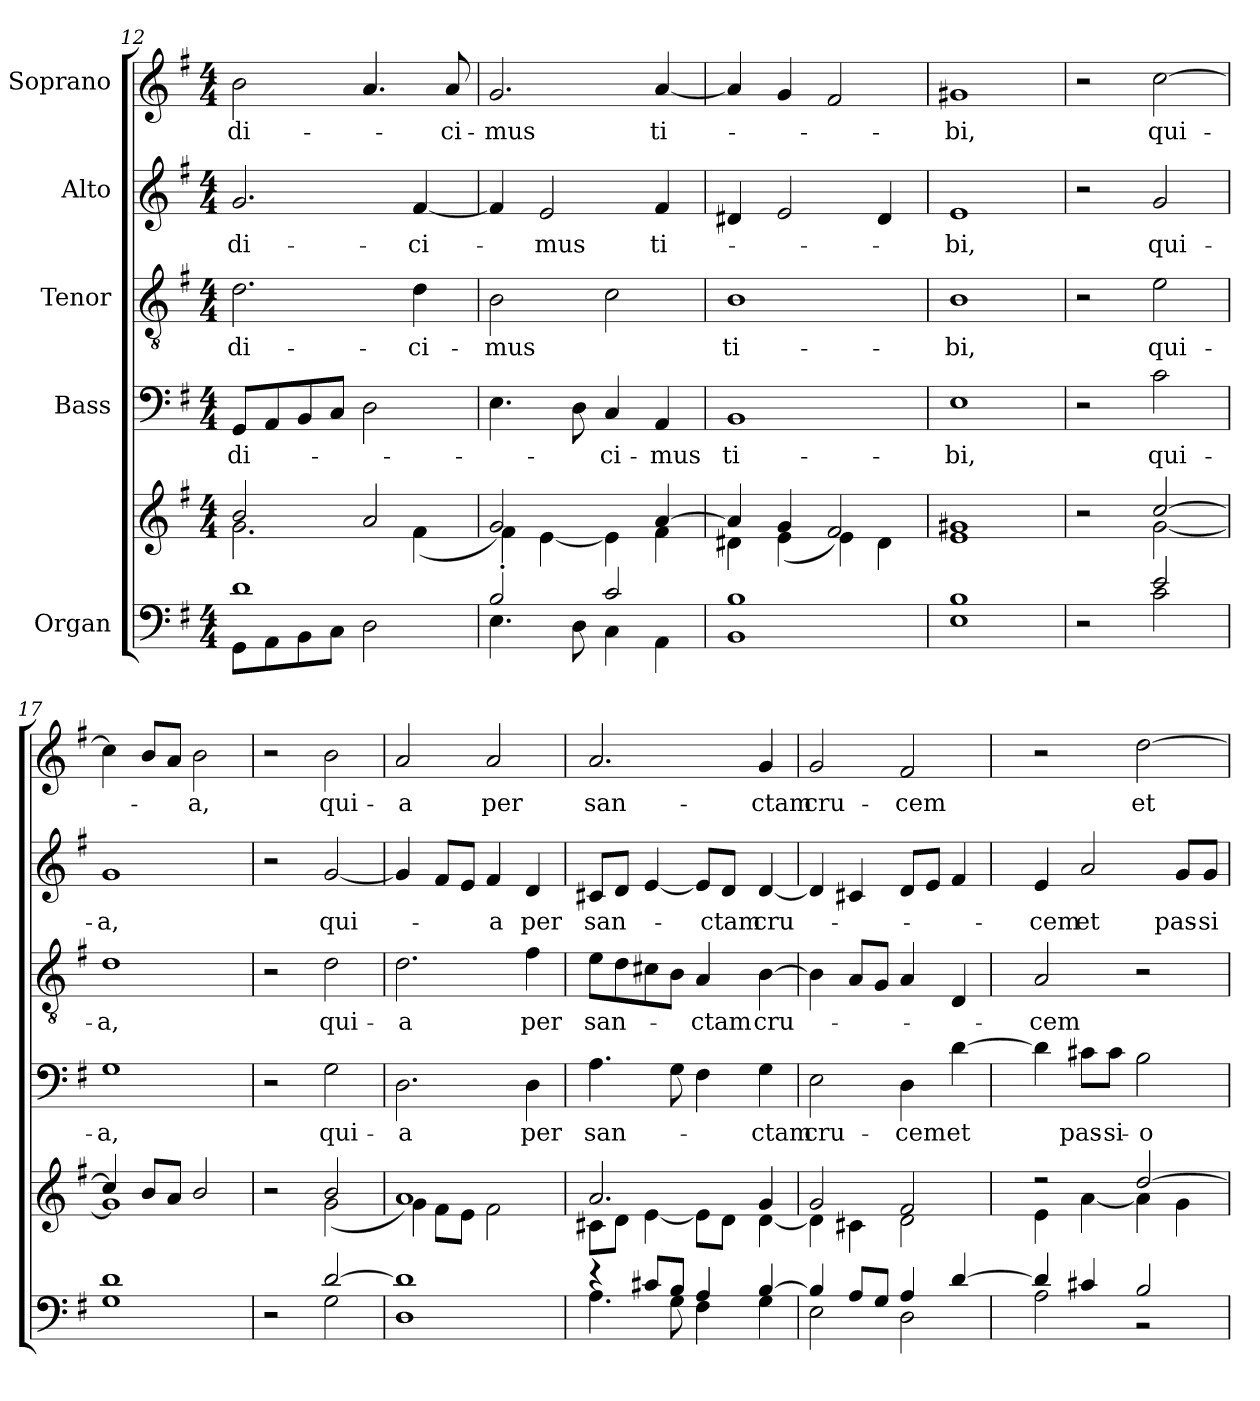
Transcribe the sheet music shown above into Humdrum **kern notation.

**kern	**kern	**kern	**text	**kern	**text	**kern	**text	**kern	**text
*part5	*part5	*part4	*part4	*part3	*part3	*part2	*part2	*part1	*part1
*staff6	*staff5	*staff4	*staff4	*staff3	*staff3	*staff2	*staff2	*staff1	*staff1
*I"Organ	*	*I"Bass	*	*I"Tenor	*	*I"Alto	*	*I"Soprano	*
*clefF4	*clefG2	*clefF4	*	*clefGv2	*	*clefG2	*	*clefG2	*
*k[f#]	*k[f#]	*k[f#]	*	*k[f#]	*	*k[f#]	*	*k[f#]	*
*G:	*G:	*G:	*	*G:	*	*G:	*	*G:	*
*M4/4	*M4/4	*M4/4	*	*M4/4	*	*M4/4	*	*M4/4	*
=12	=12	=12	=12	=12	=12	=12	=12	=12	=12
*^	*^	*	*	*	*	*	*	*	*
!	!	!	!	!	!LO:LY:b:cj	!	!LO:LY:b:cj	!	!LO:LY:b:cj	!	!LO:LY:b:cj
1d	8GG\L	2b/	2.g\	8GG/L	-di-	2.d\	-di-	2.g/	-di-	2b\	-di-
.	8AA\	.	.	8AA/	.	.	.	.	.	.	.
.	8BB\	.	.	8BB/	.	.	.	.	.	.	.
.	8C\J	.	.	8C/J	.	.	.	.	.	.	.
.	2D\	2a/	.	2D\	.	.	.	.	.	4.a/	.
!	!	!	!	!	!	!	!LO:LY:b:cj	!	!LO:LY:b:cj	!	!
.	.	.	(<4f#\	.	.	4d\	-ci-	[<4f#/	-ci-	.	.
!	!	!	!	!	!	!	!	!	!	!	!LO:LY:b:cj
.	.	.	.	.	.	.	.	.	.	8a/	-ci-
=13	=13	=13	=13	=13	=13	=13	=13	=13	=13	=13	=13
!	!	!	!	!	!	!	!LO:LY:b	!	!	!	!LO:LY:b:cj
2B/	4.E\	2g/)	4f#'>\	4.E\	.	2B\	-mus	4f#/]	.	2.g/	-mus
!	!	!	!	!	!	!	!	!	!LO:LY:b:cj	!	!
.	.	.	[<4e\	.	.	.	.	2e/	-mus	.	.
.	8D\	.	.	8D\	.	.	.	.	.	.	.
!	!	!	!	!	!LO:LY:b:cj	!	!	!	!	!	!
2c/	4C\	4ryy	4e\]	4C/	-ci-	2c\	.	.	.	.	.
!	!	!	!	!	!LO:LY:b:cj	!	!	!	!LO:LY:b:cj	!	!LO:LY:b:cj
.	4AA\	[>4a/	4f#\	4AA/	-mus	.	.	4f#/	ti-	[<4a/	ti-
=14	=14	=14	=14	=14	=14	=14	=14	=14	=14	=14	=14
!	!	!	!	!	!LO:LY:b:rj	!	!LO:LY:b:rj	!	!	!	!
*v	*v	*	*	*	*	*	*	*	*	*	*
1B 1BB	4a/]	4d#X\	1BB	ti-	1B	ti-	4d#X/	.	4a/]	.
.	4g/	(<4e\	.	.	.	.	2e/	.	4g/	.
.	2f#/)	4e\	.	.	.	.	.	.	2f#/	.
.	.	4d#\	.	.	.	.	4d#/	.	.	.
=15	=15	=15	=15	=15	=15	=15	=15	=15	=15	=15
!	!	!	!	!LO:LY:b:cj	!	!LO:LY:b:cj	!	!LO:LY:b:cj	!	!LO:LY:b:cj
*	*v	*v	*	*	*	*	*	*	*	*
1B 1E	1e 1g#X	1E	-bi,	1B	-bi,	1e	-bi,	1g#X	-bi,
!!LO:LB:g=z
=16	=16	=16	=16	=16	=16	=16	=16	=16	=16
*^	*^	*	*	*	*	*	*	*	*
2r	2ryy	2r	2ryy	2r	.	2r	.	2r	.	2r	.
!	!	!	!	!	!LO:LY:b:cj	!	!LO:LY:b:cj	!	!LO:LY:b:cj	!	!LO:LY:b:cj
2e/	2c\	[>2cc/	[<2g\	2c\	qui-	2e\	qui-	2g/	qui-	[>2cc\	qui-
=17	=17	=17	=17	=17	=17	=17	=17	=17	=17	=17	=17
!	!	!	!	!	!LO:LY:b:cj	!	!LO:LY:b:cj	!	!LO:LY:b:cj	!	!
*v	*v	*	*	*	*	*	*	*	*	*	*
1G 1d	4cc/]	1g]	1G	-a,	1d	-a,	1g	-a,	4cc\]	.
.	8b/L	.	.	.	.	.	.	.	8b/L	.
.	8a/J	.	.	.	.	.	.	.	8a/J	.
!	!	!	!	!	!	!	!	!	!	!LO:LY:b:cj
.	2b/	.	.	.	.	.	.	.	2b\	-a,
=18	=18	=18	=18	=18	=18	=18	=18	=18	=18	=18
*^	*	*	*	*	*	*	*	*	*	*
2r	2ryy	2r	2ryy	2r	.	2r	.	2r	.	2r	.
!	!	!	!	!	!LO:LY:b:cj	!	!LO:LY:b:cj	!	!LO:LY:b:cj	!	!LO:LY:b:cj
[>2d/	2G\	2b/	(<2g\	2G\	qui-	2d\	qui-	[<2g/	qui-	2b\	qui-
=19	=19	=19	=19	=19	=19	=19	=19	=19	=19	=19	=19
!	!	!	!	!	!LO:LY:b:cj	!	!LO:LY:b:cj	!	!	!	!LO:LY:b:cj
*v	*v	*	*	*	*	*	*	*	*	*	*
1d] 1D	1a)	4g\	2.D\	-a	2.d\	-a	4g/]	.	2a/	-a
.	.	8f#\L	.	.	.	.	8f#/L	.	.	.
.	.	8e\J	.	.	.	.	8e/J	.	.	.
!	!	!	!	!	!	!	!	!LO:LY:b:cj	!	!LO:LY:b:cj
.	.	2f#\	.	.	.	.	4f#/	-a	2a/	per
!	!	!	!	!LO:LY:b:cj	!	!LO:LY:b:cj	!	!LO:LY:b:cj	!	!
.	.	.	4D\	per	4f#\	per	4d/	per	.	.
=20	=20	=20	=20	=20	=20	=20	=20	=20	=20	=20
*^	*	*	*	*	*	*	*	*	*	*
!	!	!	!	!	!LO:LY:b:cj	!	!LO:LY:b:cj	!	!LO:LY:b:cj	!	!LO:LY:b:cj
4re	4.A\	2.a/	8c#X\L	4.A\	san-	8e\L	san-	8c#X/L	san-	2.a/	san-
.	.	.	8d\J	.	.	8d\	.	8d/J	.	.	.
8c#X/L	.	.	[<4e\	.	.	8c#X\	.	[<4e/	.	.	.
8B/J	8G\	.	.	8G\	.	8B\J	.	.	.	.	.
!	!	!	!	!	!	!	!LO:LY:b:cj	!	!	!	!
4A/	4F#\	.	8e\L]	4F#\	.	4A/	-ctam	8e/L]	.	.	.
!	!	!	!	!	!	!	!	!	!LO:LY:b:cj	!	!
.	.	.	8d\J	.	.	.	.	8d/J	-ctam	.	.
!	!	!	!	!	!LO:LY:b:cj	!	!LO:LY:b:cj	!	!LO:LY:b:cj	!	!LO:LY:b:cj
[<4B/	4G\	4g/	[>4d\	4G\	-ctam	[<4B\	cru-	[>4d/	cru-	4g/	-ctam
!!LO:PB:g=z
=21	=21	=21	=21	=21	=21	=21	=21	=21	=21	=21	=21
!	!	!	!	!	!LO:LY:b:cj	!	!	!	!	!	!LO:LY:b:cj
4B/]	2E\	2g/	4d\]	2E\	cru-	4B\]	.	4d/]	.	2g/	cru-
8A/L	.	.	4c#X\	.	.	8A/L	.	4c#X/	.	.	.
8G/J	.	.	.	.	.	8G/J	.	.	.	.	.
!	!	!	!	!	!LO:LY:b:cj	!	!	!	!	!	!LO:LY:b:cj
4A/	2D\	2f#/	2d\	4D\	-cem	4A/	.	8d/L	.	2f#/	-cem
.	.	.	.	.	.	.	.	8e/J	.	.	.
!	!	!	!	!	!LO:LY:b:cj	!	!	!	!	!	!
[>4d/	.	.	.	[>4d\	et	4D/	.	4f#/	.	.	.
=22	=22	=22	=22	=22	=22	=22	=22	=22	=22	=22	=22
!	!	!	!	!	!	!	!LO:LY:b:cj	!	!LO:LY:b:cj	!	!
4d/]	2A\	2r	4e\	4d\]	.	2A/	-cem	4e/	-cem	2r	.
!	!	!	!	!	!LO:LY:b	!	!	!	!LO:LY:b:cj	!	!
4c#X/	.	.	[<4a\	8c#X\L	pas-	.	.	2a/	et	.	.
!	!	!	!	!	!LO:LY:b:cj	!	!	!	!	!	!
.	.	.	.	8c#\J	-si-	.	.	.	.	.	.
!	!	!	!	!	!LO:LY:b:rj	!	!	!	!	!	!LO:LY:b:cj
2B/	2r	[>2dd/	4a\]	2B\	-o-	2r	.	.	.	[>2dd\	et
!	!	!	!	!	!	!	!	!	!LO:LY:b:cj	!	!
.	.	.	4g\	.	.	.	.	8g/L	pas-	.	.
!	!	!	!	!	!	!	!	!	!LO:LY:b:rj	!	!
.	.	.	.	.	.	.	.	8g/J	-si-	.	.
*v	*v	*	*	*	*	*	*	*	*	*	*
*	*v	*v	*	*	*	*	*	*	*	*
=	=	=	=	=	=	=	=	=	=
*-	*-	*-	*-	*-	*-	*-	*-	*-	*-
